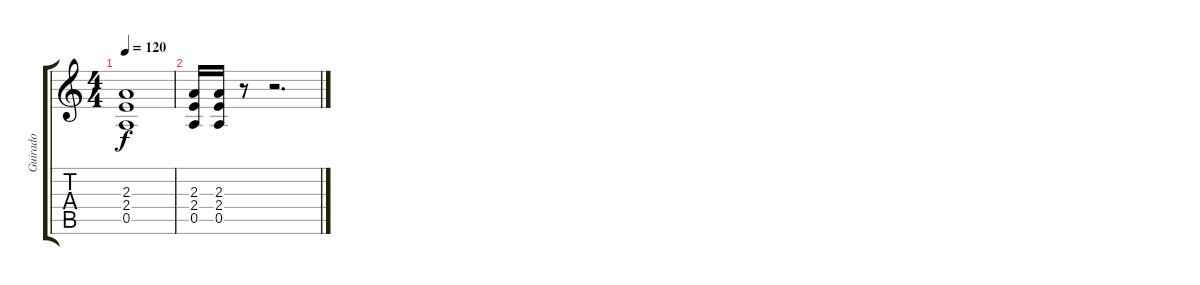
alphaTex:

\track ("Guirado" "Guirado") {instrument overdrivenguitar}
\staff {score tabs}
\tuning (E4 B3 G3 D3 A2 E2) {hide}
\ts (4 4)
\tempo 120
\clef g2
\ks c
(2.3 2.4 0.5).1{dy f} |
(2.3 2.4 0.5).16 (2.3 2.4 0.5).16 r.8 r.2{d}
